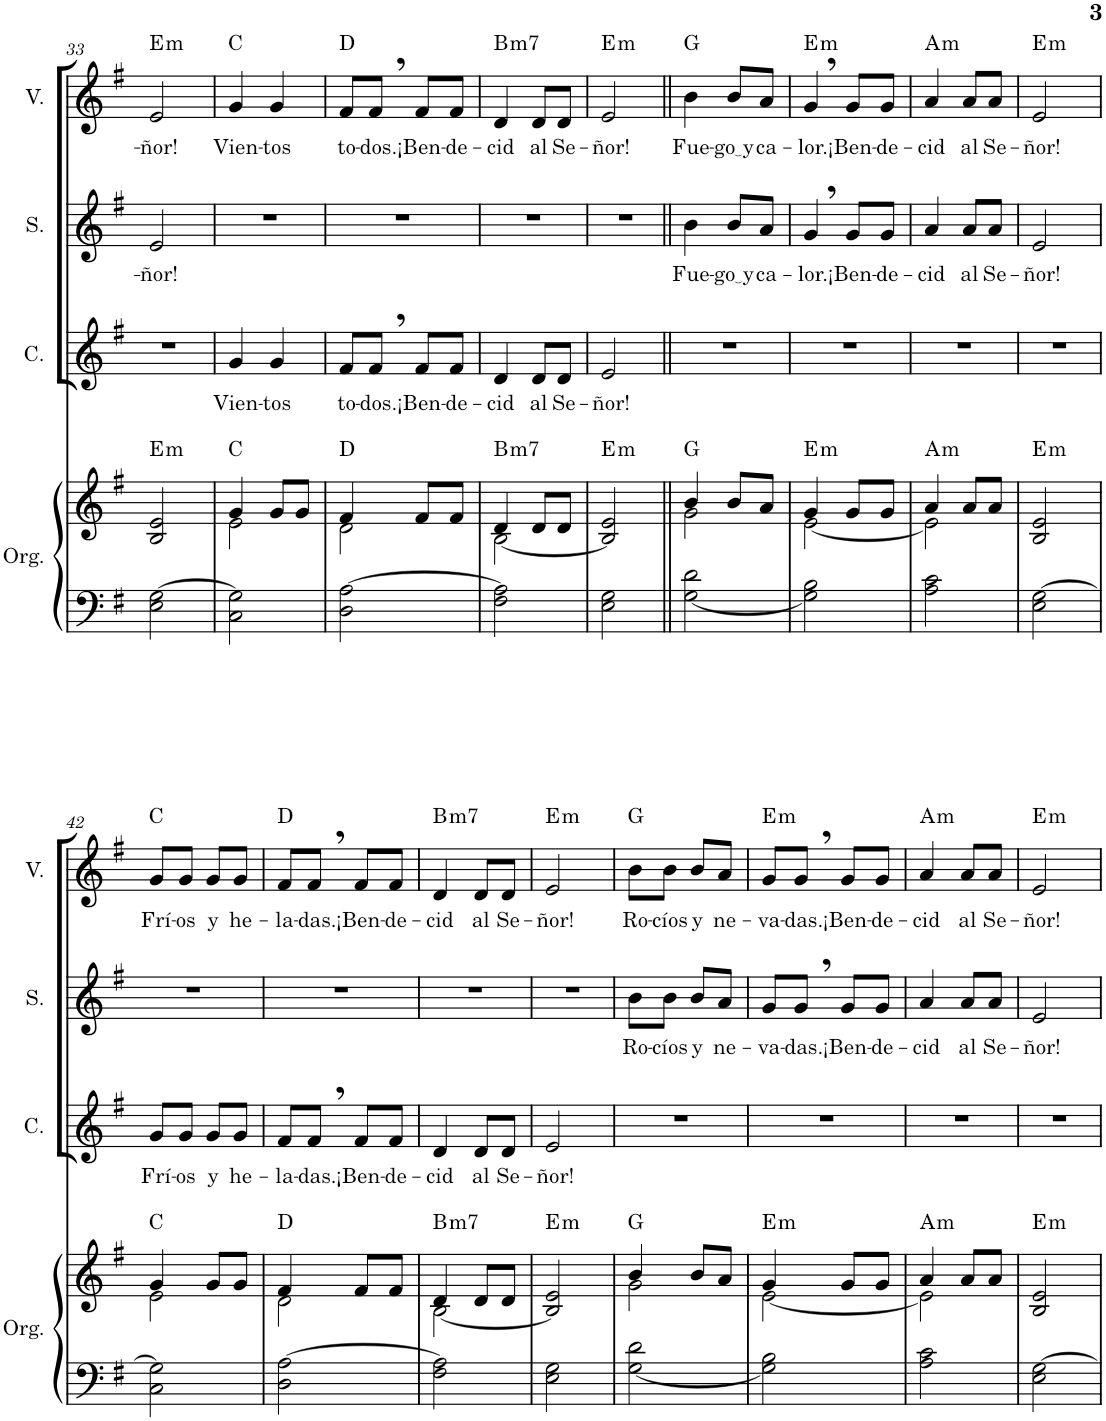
**kern	**kern	**harte	**kern	**text	**kern	**text	**kern	**text	**harte
*part4	*part4	*part4	*part3	*part3	*part2	*part2	*part1	*part1	*part1
*staff5	*staff4	*	*staff3	*staff3	*staff2	*staff2	*staff1	*staff1	*
*I"Órgano	*	*	*I"Contralto	*	*I"Soprano	*	*I"Mujeres	*	*
*	*	*	*I'C.	*	*I'S.	*	*	*	*
!!LO:PB:g=z
*clefF4	*clefG2	*	*clefG2	*	*clefG2	*	*clefG2	*	*
*k[f#]	*k[f#]	*	*k[f#]	*	*k[f#]	*	*k[f#]	*	*
*M2/4	*M2/4	*	*M2/4	*	*M2/4	*	*M2/4	*	*
=33	=33	=33	=33	=33	=33	=33	=33	=33	=33
!	!	!LO:H:kt=m	!	!	!	!LO:LY:b	!	!LO:LY:b	!LO:H:kt=m
2E\ [2G\	2B/ 2e/	E:min	2r	.	2e/	-ñor!	2e/	-ñor!	E:min
=34	=34	=34	=34	=34	=34	=34	=34	=34	=34
*	*^	*	*	*	*	*	*	*	*
!	!	!	!	!	!LO:LY:b	!	!	!	!LO:LY:b	!
2C\ 2G\]	4g/	2e\	C:maj	4g/	-Vien-	2r	.	4g/	-Vien-	C:maj
!	!	!	!	!	!LO:LY:b	!	!	!	!LO:LY:b	!
.	8g/L	.	.	4g/	-tos	.	.	4g/	-tos	.
.	8g/J	.	.	.	.	.	.	.	.	.
=35	=35	=35	=35	=35	=35	=35	=35	=35	=35	=35
!	!	!	!	!	!LO:LY:b	!	!	!	!LO:LY:b	!
2D\ [2A\	4f#/	2d\	D:maj	8f#/L	to-	2r	.	8f#/L	to-	D:maj
!	!	!	!	!	!LO:LY:b	!	!	!	!LO:LY:b	!
.	.	.	.	8f#,/J	-dos.	.	.	8f#,/J	-dos.	.
!	!	!	!	!	!LO:LY:b	!	!	!	!LO:LY:b	!
.	8f#/L	.	.	8f#/L	¡Ben-	.	.	8f#/L	¡Ben-	.
!	!	!	!	!	!LO:LY:b	!	!	!	!LO:LY:b	!
.	8f#/J	.	.	8f#/J	-de-	.	.	8f#/J	-de-	.
=36	=36	=36	=36	=36	=36	=36	=36	=36	=36	=36
!	!	!	!LO:H:kt=m7	!	!LO:LY:b	!	!	!	!LO:LY:b	!LO:H:kt=m7
2F#\ 2A\]	4d/	[2B\	B:min7	4d/	-cid	2r	.	4d/	-cid	B:min7
!	!	!	!	!	!LO:LY:b	!	!	!	!LO:LY:b	!
.	8d/L	.	.	8d/L	al	.	.	8d/L	al	.
!	!	!	!	!	!LO:LY:b	!	!	!	!LO:LY:b	!
.	8d/J	.	.	8d/J	Se-	.	.	8d/J	Se-	.
*	*v	*v	*	*	*	*	*	*	*	*
=37	=37	=37	=37	=37	=37	=37	=37	=37	=37
!	!	!LO:H:kt=m	!	!LO:LY:b	!	!	!	!LO:LY:b	!LO:H:kt=m
2E\ 2G\	2B/] 2e/	E:min	2e/	-ñor!	2r	.	2e/	-ñor!	E:min
=38||	=38||	=38||	=38||	=38||	=38||	=38||	=38||	=38||	=38||
*	*^	*	*	*	*	*	*	*	*
!	!	!	!	!	!	!	!LO:LY:b	!	!LO:LY:b	!
[2G\ 2d\	4b/	2g\	G:maj	2r	.	4b\	Fue-	4b\	Fue-	G:maj
!	!	!	!	!	!	!	!LO:LY:b	!	!LO:LY:b	!
.	8b/L	.	.	.	.	8b/L	go y	8b/L	go y	.
!	!	!	!	!	!	!	!LO:LY:b	!	!LO:LY:b	!
.	8a/J	.	.	.	.	8a/J	ca-	8a/J	ca-	.
=39	=39	=39	=39	=39	=39	=39	=39	=39	=39	=39
!	!	!	!LO:H:kt=m	!	!	!	!LO:LY:b	!	!LO:LY:b	!LO:H:kt=m
2G\] 2B\	4g/	[2e\	E:min	2r	.	4g,/	-lor.	4g,/	-lor.	E:min
!	!	!	!	!	!	!	!LO:LY:b	!	!LO:LY:b	!
.	8g/L	.	.	.	.	8g/L	¡Ben-	8g/L	¡Ben-	.
!	!	!	!	!	!	!	!LO:LY:b	!	!LO:LY:b	!
.	8g/J	.	.	.	.	8g/J	-de-	8g/J	-de-	.
=40	=40	=40	=40	=40	=40	=40	=40	=40	=40	=40
!	!	!	!LO:H:kt=m	!	!	!	!LO:LY:b	!	!LO:LY:b	!LO:H:kt=m
2A\ 2c\	4a/	2e\]	A:min	2r	.	4a/	-cid	4a/	-cid	A:min
!	!	!	!	!	!	!	!LO:LY:b	!	!LO:LY:b	!
.	8a/L	.	.	.	.	8a/L	al	8a/L	al	.
!	!	!	!	!	!	!	!LO:LY:b	!	!LO:LY:b	!
.	8a/J	.	.	.	.	8a/J	Se-	8a/J	Se-	.
*	*v	*v	*	*	*	*	*	*	*	*
=41	=41	=41	=41	=41	=41	=41	=41	=41	=41
!	!	!LO:H:kt=m	!	!	!	!LO:LY:b	!	!LO:LY:b	!LO:H:kt=m
2E\ [2G\	2B/ 2e/	E:min	2r	.	2e/	-ñor!	2e/	-ñor!	E:min
!!LO:LB:g=z
=42	=42	=42	=42	=42	=42	=42	=42	=42	=42
*	*^	*	*	*	*	*	*	*	*
!	!	!	!	!	!LO:LY:b	!	!	!	!LO:LY:b	!
2C\ 2G\]	4g/	2e\	C:maj	8g/L	Frí-	2r	.	8g/L	Frí-	C:maj
!	!	!	!	!	!LO:LY:b	!	!	!	!LO:LY:b	!
.	.	.	.	8g/J	-os	.	.	8g/J	-os	.
!	!	!	!	!	!LO:LY:b	!	!	!	!LO:LY:b	!
.	8g/L	.	.	8g/L	y	.	.	8g/L	y	.
!	!	!	!	!	!LO:LY:b	!	!	!	!LO:LY:b	!
.	8g/J	.	.	8g/J	he-	.	.	8g/J	he-	.
=43	=43	=43	=43	=43	=43	=43	=43	=43	=43	=43
!	!	!	!	!	!LO:LY:b	!	!	!	!LO:LY:b	!
2D\ [2A\	4f#/	2d\	D:maj	8f#/L	-la-	2r	.	8f#/L	-la-	D:maj
!	!	!	!	!	!LO:LY:b	!	!	!	!LO:LY:b	!
.	.	.	.	8f#,/J	-das.	.	.	8f#,/J	-das.	.
!	!	!	!	!	!LO:LY:b	!	!	!	!LO:LY:b	!
.	8f#/L	.	.	8f#/L	¡Ben-	.	.	8f#/L	¡Ben-	.
!	!	!	!	!	!LO:LY:b	!	!	!	!LO:LY:b	!
.	8f#/J	.	.	8f#/J	-de-	.	.	8f#/J	-de-	.
=44	=44	=44	=44	=44	=44	=44	=44	=44	=44	=44
!	!	!	!LO:H:kt=m7	!	!LO:LY:b	!	!	!	!LO:LY:b	!LO:H:kt=m7
2F#\ 2A\]	4d/	[2B\	B:min7	4d/	-cid	2r	.	4d/	-cid	B:min7
!	!	!	!	!	!LO:LY:b	!	!	!	!LO:LY:b	!
.	8d/L	.	.	8d/L	al	.	.	8d/L	al	.
!	!	!	!	!	!LO:LY:b	!	!	!	!LO:LY:b	!
.	8d/J	.	.	8d/J	Se-	.	.	8d/J	Se-	.
*	*v	*v	*	*	*	*	*	*	*	*
=45	=45	=45	=45	=45	=45	=45	=45	=45	=45
!	!	!LO:H:kt=m	!	!LO:LY:b	!	!	!	!LO:LY:b	!LO:H:kt=m
2E\ 2G\	2B/] 2e/	E:min	2e/	-ñor!	2r	.	2e/	-ñor!	E:min
=46	=46	=46	=46	=46	=46	=46	=46	=46	=46
*	*^	*	*	*	*	*	*	*	*
!	!	!	!	!	!	!	!LO:LY:b	!	!LO:LY:b	!
[2G\ 2d\	4b/	2g\	G:maj	2r	.	8b\L	Ro-	8b\L	Ro-	G:maj
!	!	!	!	!	!	!	!LO:LY:b	!	!LO:LY:b	!
.	.	.	.	.	.	8b\J	-cíos	8b\J	-cíos	.
!	!	!	!	!	!	!	!LO:LY:b	!	!LO:LY:b	!
.	8b/L	.	.	.	.	8b/L	y	8b/L	y	.
!	!	!	!	!	!	!	!LO:LY:b	!	!LO:LY:b	!
.	8a/J	.	.	.	.	8a/J	ne-	8a/J	ne-	.
=47	=47	=47	=47	=47	=47	=47	=47	=47	=47	=47
!	!	!	!LO:H:kt=m	!	!	!	!LO:LY:b	!	!LO:LY:b	!LO:H:kt=m
2G\] 2B\	4g/	[2e\	E:min	2r	.	8g/L	-va-	8g/L	-va-	E:min
!	!	!	!	!	!	!	!LO:LY:b	!	!LO:LY:b	!
.	.	.	.	.	.	8g,/J	-das.	8g,/J	-das.	.
!	!	!	!	!	!	!	!LO:LY:b	!	!LO:LY:b	!
.	8g/L	.	.	.	.	8g/L	¡Ben-	8g/L	¡Ben-	.
!	!	!	!	!	!	!	!LO:LY:b	!	!LO:LY:b	!
.	8g/J	.	.	.	.	8g/J	-de-	8g/J	-de-	.
=48	=48	=48	=48	=48	=48	=48	=48	=48	=48	=48
!	!	!	!LO:H:kt=m	!	!	!	!LO:LY:b	!	!LO:LY:b	!LO:H:kt=m
2A\ 2c\	4a/	2e\]	A:min	2r	.	4a/	-cid	4a/	-cid	A:min
!	!	!	!	!	!	!	!LO:LY:b	!	!LO:LY:b	!
.	8a/L	.	.	.	.	8a/L	al	8a/L	al	.
!	!	!	!	!	!	!	!LO:LY:b	!	!LO:LY:b	!
.	8a/J	.	.	.	.	8a/J	Se-	8a/J	Se-	.
*	*v	*v	*	*	*	*	*	*	*	*
=49	=49	=49	=49	=49	=49	=49	=49	=49	=49
!	!	!LO:H:kt=m	!	!	!	!LO:LY:b	!	!LO:LY:b	!LO:H:kt=m
2E\ [2G\	2B/ 2e/	E:min	2r	.	2e/	-ñor!	2e/	-ñor!	E:min
=	=	=	=	=	=	=	=	=	=
*-	*-	*-	*-	*-	*-	*-	*-	*-	*-
